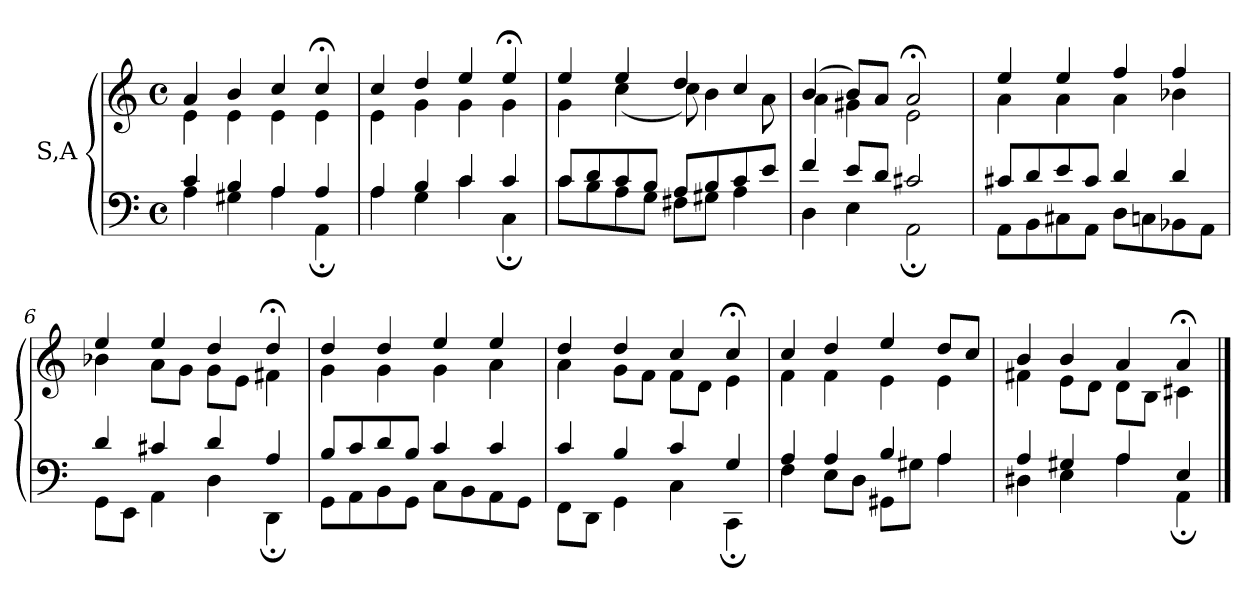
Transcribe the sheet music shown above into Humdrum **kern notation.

**kern	**kern
*part1	*part1
*staff2	*staff1
*I"S,A	*
!!LO:LB:g=z
*clefF4	*clefG2
*k[]	*k[]
*M4/4	*M4/4
*met(c)	*met(c)
=1	=1
*^	*^
4c	4A	4a	4e
4B	4G#X	4b	4e
4A	4A	4cc	4e
4A	4AA;	4cc;<	4e
=2	=2	=2	=2
4A	4A	4cc	4e
4B	4G	4dd	4g
4c	4c	4ee	4g
4c	4C;	4ee;<	4g
=3	=3	=3	=3
8cL	8cL	4ee	4g
8d	8B	.	.
8c	8A	4ee	(<4cc
8BJ	8GJ	.	.
8AL	8F#XL	4dd	8cc)
8B	8G#XJ	.	4b
8c	4A	4cc	.
8eJ	.	.	8a
=4	=4	=4	=4
4f	4D	(>4b	4a
8eL	4E	8bL)	4g#X
8dJ	.	8aJ	.
2c#X	2AA;	2a;<	2e
=5	=5	=5	=5
8c#XL	8AAL	4ee	4a
8d	8BB	.	.
8e	8C#X	4ee	4a
8c#J	8AAJ	.	.
4d	8DL	4ff	4a
.	8Cn	.	.
4d	8BB-X	4ff	4b-X
.	8AAJ	.	.
!!LO:LB:g=z	!!
=6	=6	=6	=6
4d	8GGL	4ee	4b-X
.	8EEJ	.	.
4c#X	4AA	4ee	8aL
.	.	.	8gJ
4d	4D	4dd	8gL
.	.	.	8eJ
4A	4DD;	4dd;<	4f#X
=7	=7	=7	=7
8BL	8GGL	4dd	4g
8c	8AA	.	.
8d	8BB	4dd	4g
8BJ	8GGJ	.	.
4c	8CL	4ee	4g
.	8BB	.	.
4c	8AA	4ee	4a
.	8GGJ	.	.
=8	=8	=8	=8
4c	8FFL	4dd	4a
.	8DDJ	.	.
4B	4GG	4dd	8gL
.	.	.	8fJ
4c	4C	4cc	8fL
.	.	.	8dJ
4G	4CC;	4cc;<	4e
=9	=9	=9	=9
4A	4F	4cc	4f
4A	8EL	4dd	4f
.	8DJ	.	.
4B	8GG#XL	4ee	4e
.	8G#XJ	.	.
4A	4A	8ddL	4e
.	.	8ccJ	.
=10	=10	=10	=10
4A	4D#X	4b	4f#X
4G#X	4E	4b	8eL
.	.	.	8dJ
4A	4A	4a	8dL
.	.	.	8BJ
4E	4AA;	4a;<	4c#X
*v	*v	*	*
*	*v	*v
==	==
*-	*-
